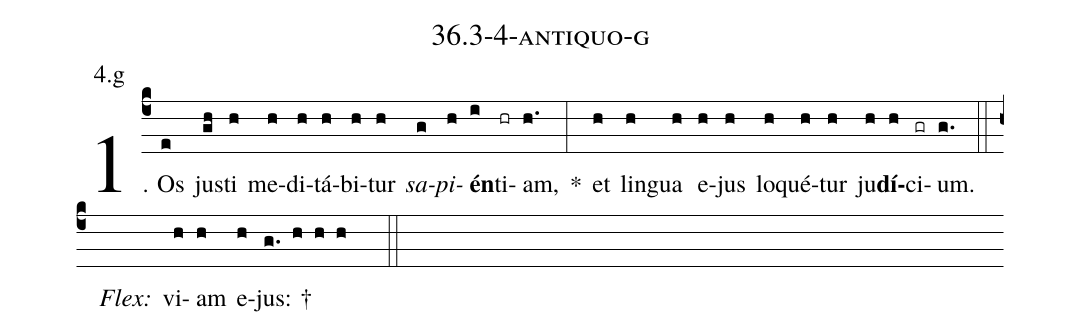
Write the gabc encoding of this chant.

name: 36.3-4-antiquo-g;
annotation: 4.g;
%%
(c4)1. Os(e) jus(gh)ti(h) me(h)di(h)tá(h)bi(h)tur(h) <i>sa</i>(g)<i>pi</i>(h)<b>én</b>(i)ti(hr)am,(h.) *(:) et(h) lin(h)gua(h) e(h)jus(h) lo(h)qué(h)tur(h) ju(h)<b>dí</b>(h)ci(gr)um.(g.) (::)
<i>Flex:</i>()  vi(h)am(h) e(h)jus: †(g. h h h  ::)

%E(h) u(h) o(h) u(h) a(h) e.(g.) (::)
